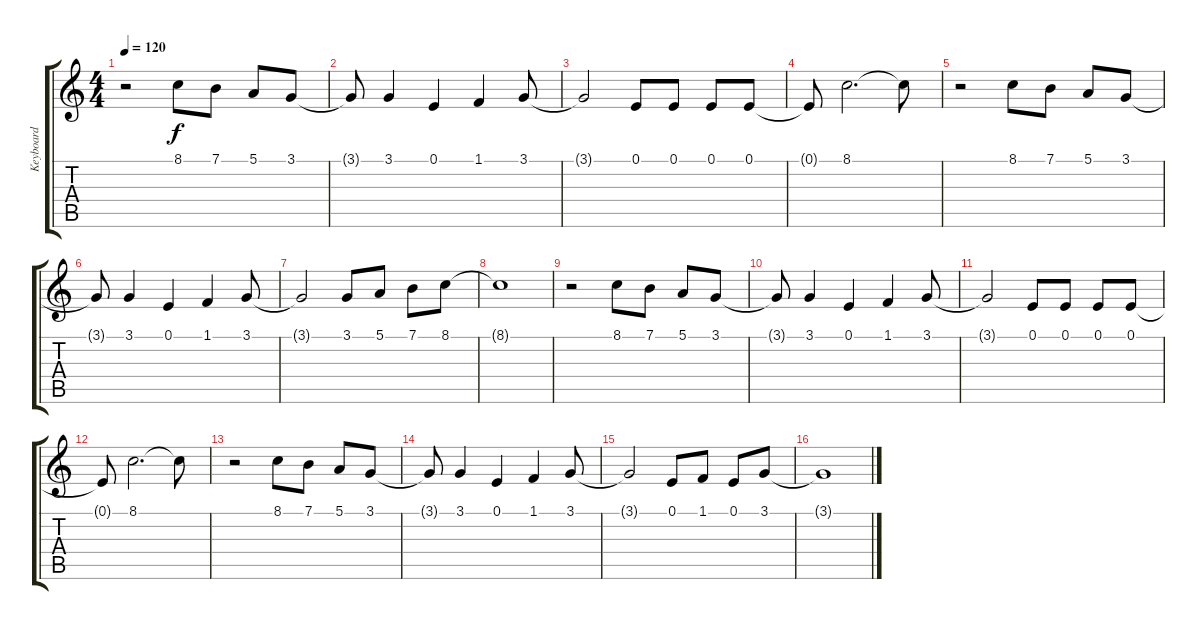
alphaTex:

\track ("Keyboard" "Keyboard") {instrument acousticgrandpiano}
\staff {score tabs}
\tuning (E4 B3 G3 D3 A2 E2) {hide}
\ts (4 4)
\tempo 120
\clef g2
\ks c
r.2{dy f} 8.1.8 7.1.8 5.1.8 3.1.8 |
3.1{t}.8 3.1.4 0.1.4 1.1.4 3.1.8 |
3.1{t}.2 0.1.8 0.1.8 0.1.8 0.1.8 |
0.1{t}.8 8.1.2{d} 8.1{t}.8 |
r.2 8.1.8 7.1.8 5.1.8 3.1.8 |
3.1{t}.8 3.1.4 0.1.4 1.1.4 3.1.8 |
3.1{t}.2 3.1.8 5.1.8 7.1.8 8.1.8 |
8.1{t}.1 |
r.2 8.1.8 7.1.8 5.1.8 3.1.8 |
3.1{t}.8 3.1.4 0.1.4 1.1.4 3.1.8 |
3.1{t}.2 0.1.8 0.1.8 0.1.8 0.1.8 |
0.1{t}.8 8.1.2{d} 8.1{t}.8 |
r.2 8.1.8 7.1.8 5.1.8 3.1.8 |
3.1{t}.8 3.1.4 0.1.4 1.1.4 3.1.8 |
3.1{t}.2 0.1.8 1.1.8 0.1.8 3.1.8 |
3.1{t}.1
